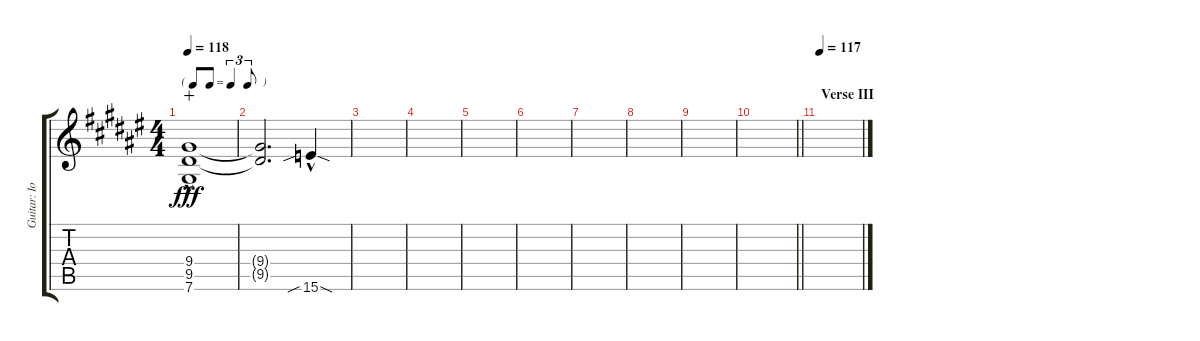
\track ("Guitar: Iommi" "Guitar: Io") {instrument distortionguitar}
\staff {score tabs}
\tuning (Db4 Ab3 E3 B2 Gb2 Db2) {hide}
\ts (4 4)
\tf triplet8th
\tempo 118
\clef g2
\ks f#
(9.4{hac} 9.5{hac} 7.6{hac}).1{dy fff wahc} |
(9.4{t} 9.5{t}).2{d} 15.6{sib sod hac}.4 |
|
|
|
|
|
|
|
\barLineRight lightlight
|
\section ("" "Verse III")
\tempo 117
